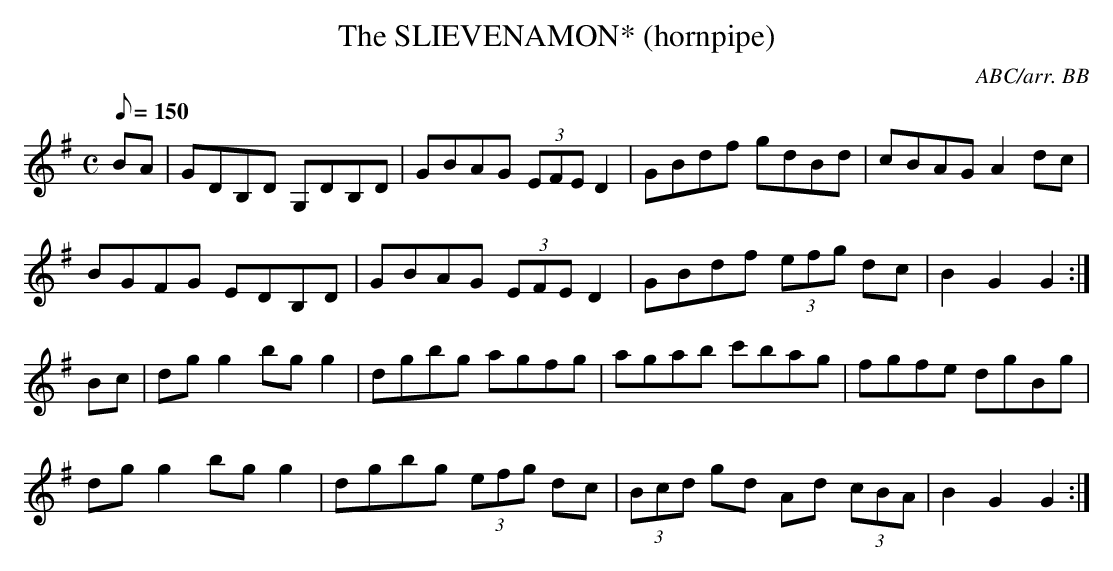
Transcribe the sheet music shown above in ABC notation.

X:1
T:The SLIEVENAMON* (hornpipe)
C:ABC/arr. BB
L:1/8
M:C
Q:150
K:G
BA|GDB,D G,DB,D|GBAG (3EFE D2|GBdf gdBd|cBAG A2dc|
BGFG EDB,D|GBAG (3EFE D2|GBdf (3efg dc|B2G2 G2 :|
Bc|dgg2 bgg2|dgbg agfg|agab c'bag|fgfe dgBg|
dgg2 bgg2|dgbg (3efg dc|(3Bcd gd Ad (3cBA|B2G2 G2 :|
